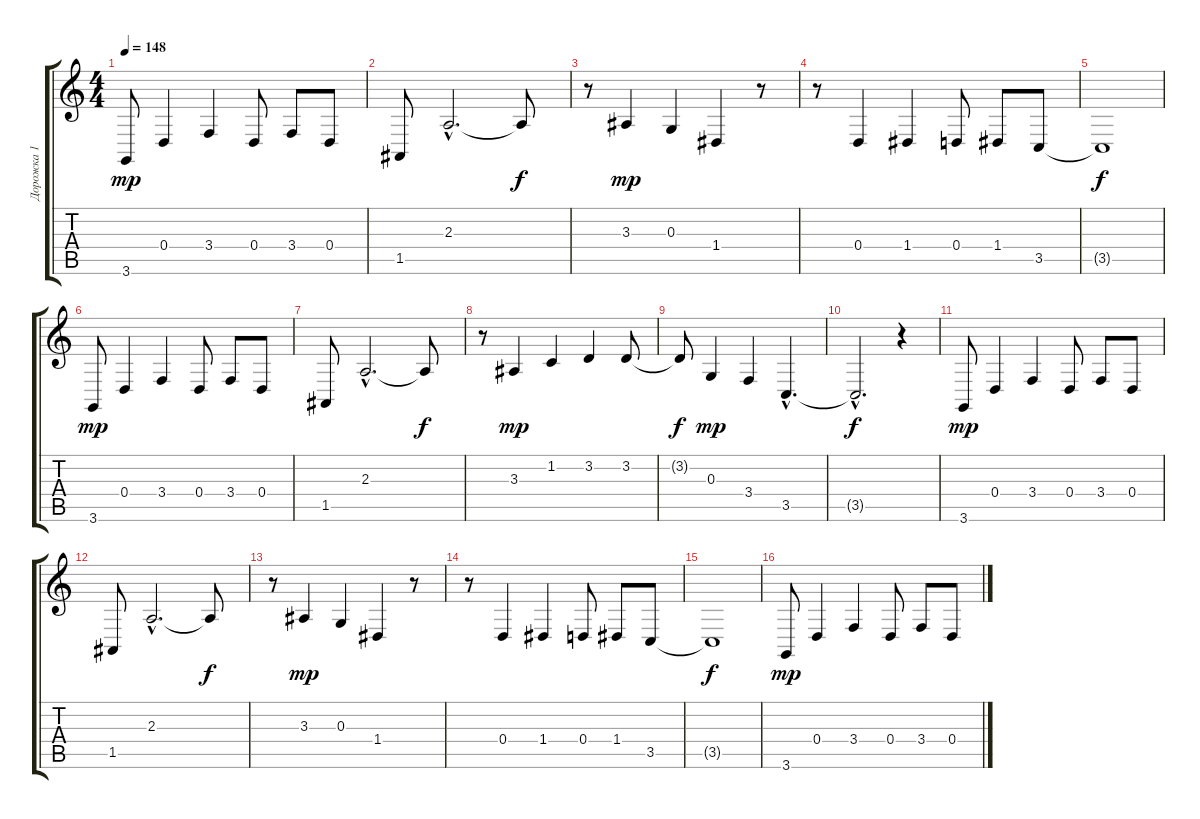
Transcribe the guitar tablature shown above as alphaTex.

\track ("Дорожка 1" "Дорожка 1") {instrument celesta}
\staff {score tabs}
\tuning (E4 B3 G3 D3 A2 E2) {hide}
\ts (4 4)
\tempo 148
\clef g2
\ks c
3.6.8{dy mp} 0.4.4 3.4.4 0.4.8 3.4.8 0.4.8 |
1.5.8 2.3{hac}.2{d} 2.3{t}.8{dy f} |
r.8 3.3.4{dy mp} 0.3.4 1.4.4 r.8 |
r.8 0.4.4 1.4.4 0.4.8 1.4.8 3.5.8 |
3.5{t}.1{dy f} |
3.6.8{dy mp} 0.4.4 3.4.4 0.4.8 3.4.8 0.4.8 |
1.5.8 2.3{hac}.2{d} 2.3{t}.8{dy f} |
r.8 3.3.4{dy mp} 1.2.4 3.2.4 3.2.8 |
3.2{t}.8{dy f} 0.3.4{dy mp} 3.4.4 3.5{hac}.4{d} |
3.5{hac t}.2{d dy f} r.4 |
3.6.8{dy mp} 0.4.4 3.4.4 0.4.8 3.4.8 0.4.8 |
1.5.8 2.3{hac}.2{d} 2.3{t}.8{dy f} |
r.8 3.3.4{dy mp} 0.3.4 1.4.4 r.8 |
r.8 0.4.4 1.4.4 0.4.8 1.4.8 3.5.8 |
3.5{t}.1{dy f} |
3.6.8{dy mp} 0.4.4 3.4.4 0.4.8 3.4.8 0.4.8
